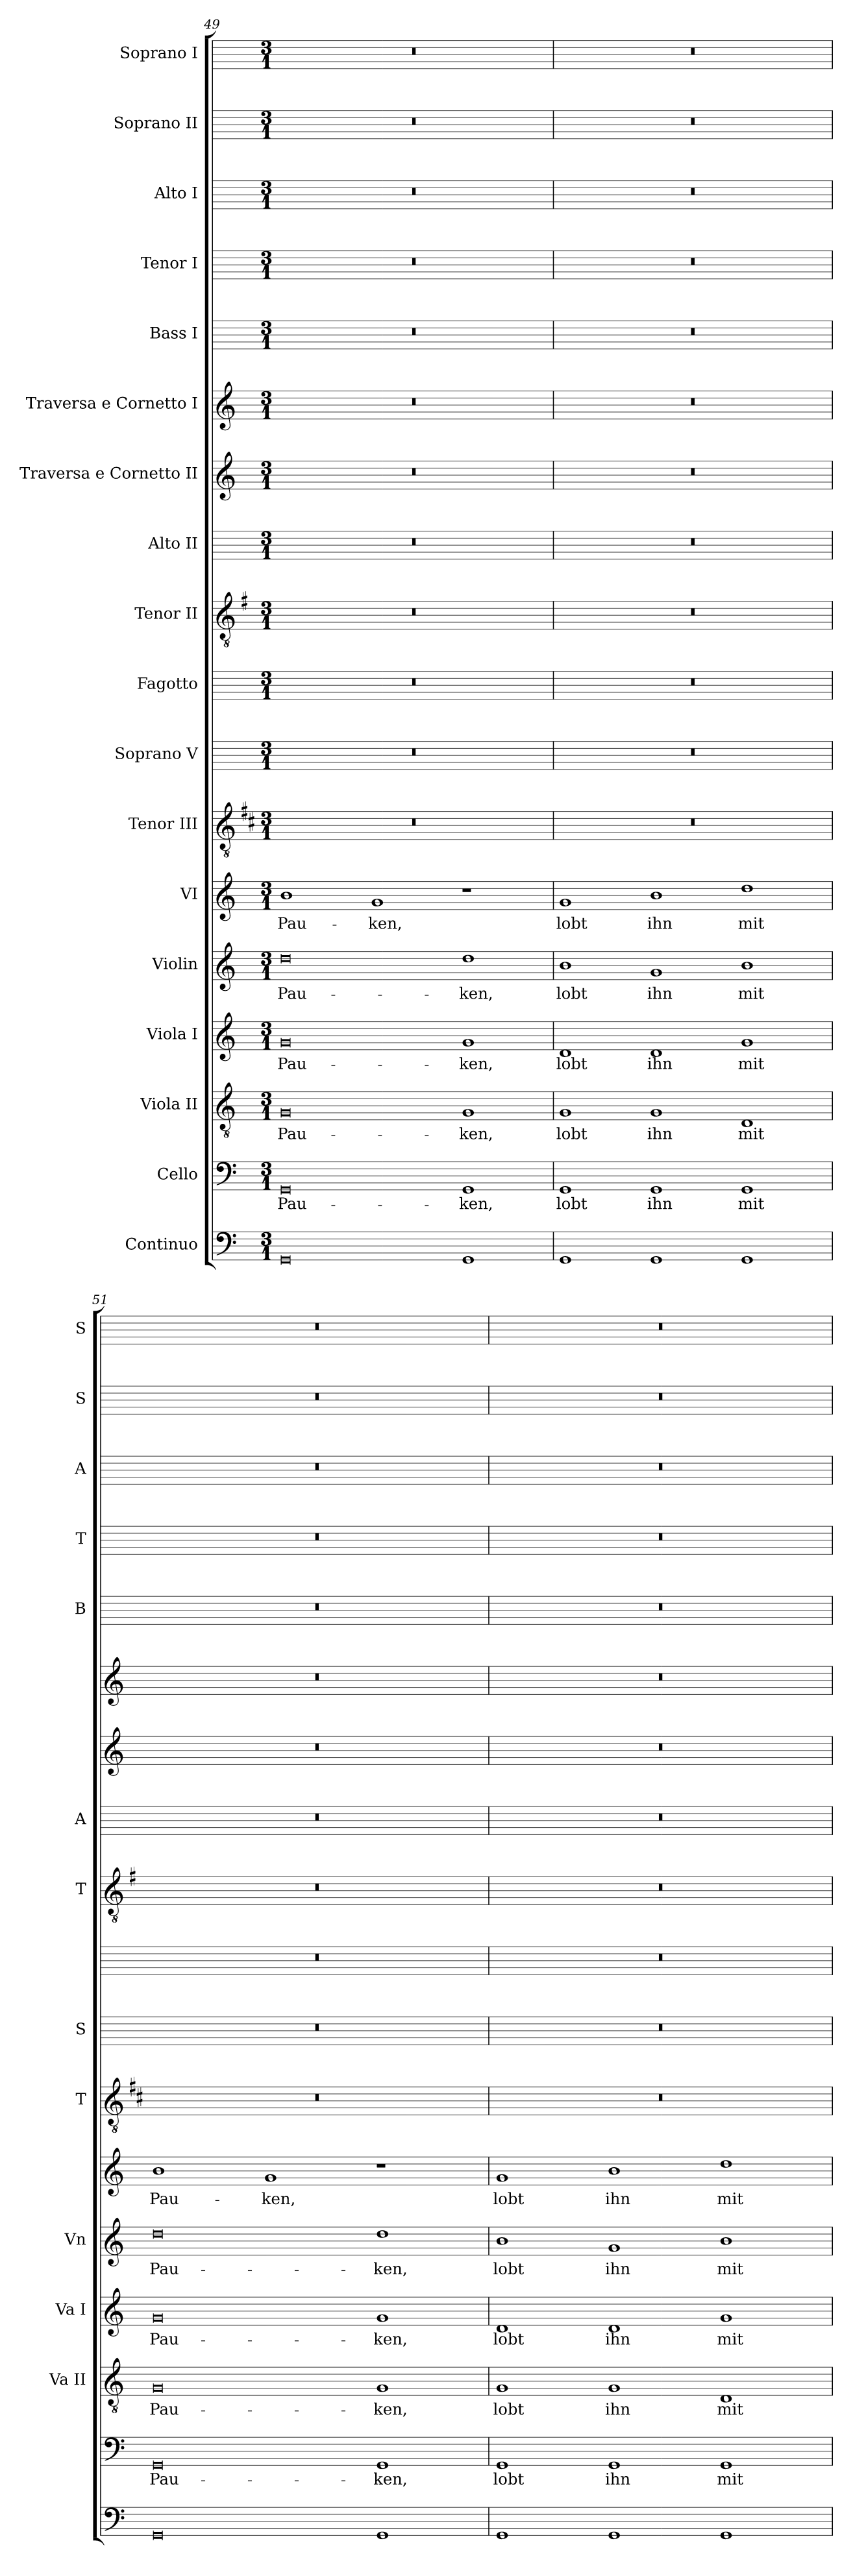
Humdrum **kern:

**kern	**kern	**text	**kern	**text	**kern	**text	**kern	**text	**kern	**text	**kern	**kern	**kern	**kern	**kern	**kern	**kern	**kern	**kern	**kern	**kern	**kern
*part18	*part17	*part17	*part16	*part16	*part15	*part15	*part14	*part14	*part13	*part13	*part12	*part11	*part10	*part9	*part8	*part7	*part6	*part5	*part4	*part3	*part2	*part1
*staff18	*staff17	*staff17	*staff16	*staff16	*staff15	*staff15	*staff14	*staff14	*staff13	*staff13	*staff12	*staff11	*staff10	*staff9	*staff8	*staff7	*staff6	*staff5	*staff4	*staff3	*staff2	*staff1
*I"Continuo	*I"Cello	*	*I"Viola II	*	*I"Viola I	*	*I"Violin	*	*I"VI	*	*I"Tenor III	*I"Soprano V	*I"Fagotto	*I"Tenor II	*I"Alto II	*I"Traversa e  Cornetto II	*I"Traversa e  Cornetto I	*I"Bass I	*I"Tenor I	*I"Alto I	*I"Soprano II	*I"Soprano I
*	*	*	*I'Va II	*	*I'Va I	*	*I'Vn	*	*	*	*I'T	*I'S	*	*I'T	*I'A	*	*	*I'B	*I'T	*I'A	*I'S	*I'S
!!LO:LB:g=z
*clefF4	*clefF4	*	*clefGv2	*	*clefG2	*	*clefG2	*	*clefG2	*	*clefGv2	*	*	*clefGv2	*	*clefG2	*clefG2	*	*	*	*	*
*	*	*	*	*	*	*	*	*	*	*	*ITrd1c2	*ITrd1c2	*	*ITrd4c7	*ITrd4c7	*	*	*	*	*	*	*
*k[]	*k[]	*	*k[]	*	*k[]	*	*k[]	*	*k[]	*	*k[]	*	*	*k[]	*	*k[]	*k[]	*	*	*	*	*
*C:	*C:	*	*C:	*	*C:	*	*C:	*	*C:	*	*C:	*	*	*C:	*	*C:	*C:	*	*	*	*	*
*M3/1	*M3/1	*	*M3/1	*	*M3/1	*	*M3/1	*	*M3/1	*	*M3/1	*M3/1	*M3/1	*M3/1	*M3/1	*M3/1	*M3/1	*M3/1	*M3/1	*M3/1	*M3/1	*M3/1
=49	=49	=49	=49	=49	=49	=49	=49	=49	=49	=49	=49	=49	=49	=49	=49	=49	=49	=49	=49	=49	=49	=49
!	!	!LO:LY:b	!	!LO:LY:b	!	!LO:LY:b	!	!LO:LY:b	!	!LO:LY:b	!	!	!	!	!	!	!	!	!	!	!	!
0GG	0GG	Pau-	0G	Pau-	0g	Pau-	0dd	Pau-	1b	Pau-	0.r	0.r	0.r	0.r	0.r	0.r	0.r	0.r	0.r	0.r	0.r	0.r
!	!	!	!	!	!	!	!	!	!	!LO:LY:b	!	!	!	!	!	!	!	!	!	!	!	!
.	.	.	.	.	.	.	.	.	1g	-ken,	.	.	.	.	.	.	.	.	.	.	.	.
!	!	!LO:LY:b	!	!LO:LY:b	!	!LO:LY:b	!	!LO:LY:b	!	!	!	!	!	!	!	!	!	!	!	!	!	!
1GG	1GG	-ken,	1G	-ken,	1g	-ken,	1dd	-ken,	1r	.	.	.	.	.	.	.	.	.	.	.	.	.
=50	=50	=50	=50	=50	=50	=50	=50	=50	=50	=50	=50	=50	=50	=50	=50	=50	=50	=50	=50	=50	=50	=50
!	!	!LO:LY:b	!	!LO:LY:b	!	!LO:LY:b	!	!LO:LY:b	!	!LO:LY:b	!	!	!	!	!	!	!	!	!	!	!	!
1GG	1GG	lobt	1G	lobt	1d	lobt	1b	lobt	1g	lobt	0.r	0.r	0.r	0.r	0.r	0.r	0.r	0.r	0.r	0.r	0.r	0.r
!	!	!LO:LY:b	!	!LO:LY:b	!	!LO:LY:b	!	!LO:LY:b	!	!LO:LY:b	!	!	!	!	!	!	!	!	!	!	!	!
1GG	1GG	ihn	1G	ihn	1d	ihn	1g	ihn	1b	ihn	.	.	.	.	.	.	.	.	.	.	.	.
!	!	!LO:LY:b	!	!LO:LY:b	!	!LO:LY:b	!	!LO:LY:b	!	!LO:LY:b	!	!	!	!	!	!	!	!	!	!	!	!
1GG	1GG	mit	1D	mit	1g	mit	1b	mit	1dd	mit	.	.	.	.	.	.	.	.	.	.	.	.
=51	=51	=51	=51	=51	=51	=51	=51	=51	=51	=51	=51	=51	=51	=51	=51	=51	=51	=51	=51	=51	=51	=51
!	!	!LO:LY:b	!	!LO:LY:b	!	!LO:LY:b	!	!LO:LY:b	!	!LO:LY:b	!	!	!	!	!	!	!	!	!	!	!	!
0GG	0GG	Pau-	0G	Pau-	0g	Pau-	0dd	Pau-	1b	Pau-	0.r	0.r	0.r	0.r	0.r	0.r	0.r	0.r	0.r	0.r	0.r	0.r
!	!	!	!	!	!	!	!	!	!	!LO:LY:b	!	!	!	!	!	!	!	!	!	!	!	!
.	.	.	.	.	.	.	.	.	1g	-ken,	.	.	.	.	.	.	.	.	.	.	.	.
!	!	!LO:LY:b	!	!LO:LY:b	!	!LO:LY:b	!	!LO:LY:b	!	!	!	!	!	!	!	!	!	!	!	!	!	!
1GG	1GG	-ken,	1G	-ken,	1g	-ken,	1dd	-ken,	1r	.	.	.	.	.	.	.	.	.	.	.	.	.
=52	=52	=52	=52	=52	=52	=52	=52	=52	=52	=52	=52	=52	=52	=52	=52	=52	=52	=52	=52	=52	=52	=52
!	!	!LO:LY:b	!	!LO:LY:b	!	!LO:LY:b	!	!LO:LY:b	!	!LO:LY:b	!	!	!	!	!	!	!	!	!	!	!	!
1GG	1GG	lobt	1G	lobt	1d	lobt	1b	lobt	1g	lobt	0.r	0.r	0.r	0.r	0.r	0.r	0.r	0.r	0.r	0.r	0.r	0.r
!	!	!LO:LY:b	!	!LO:LY:b	!	!LO:LY:b	!	!LO:LY:b	!	!LO:LY:b	!	!	!	!	!	!	!	!	!	!	!	!
1GG	1GG	ihn	1G	ihn	1d	ihn	1g	ihn	1b	ihn	.	.	.	.	.	.	.	.	.	.	.	.
!	!	!LO:LY:b	!	!LO:LY:b	!	!LO:LY:b	!	!LO:LY:b	!	!LO:LY:b	!	!	!	!	!	!	!	!	!	!	!	!
1GG	1GG	mit	1D	mit	1g	mit	1b	mit	1dd	mit	.	.	.	.	.	.	.	.	.	.	.	.
=	=	=	=	=	=	=	=	=	=	=	=	=	=	=	=	=	=	=	=	=	=	=
*-	*-	*-	*-	*-	*-	*-	*-	*-	*-	*-	*-	*-	*-	*-	*-	*-	*-	*-	*-	*-	*-	*-
